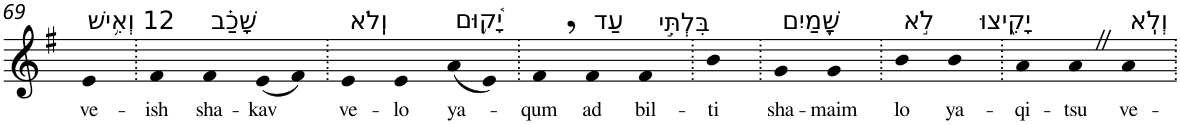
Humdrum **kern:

**kern	**text
*part1	*part1
*staff1	*staff1
*I"Piano	*
*I'Pno	*
!!LO:PB:g=z
*clefG2	*
*k[f#]	*
*G:	*
=69	=69
!LO:TX:a:t=12 וְאִ֥ישׁ	!
!	!LO:LY:b
4e	ve-
=70.	=70.
!	!LO:LY:b
4f#	-ish
!LO:TX:a:t=שָׁכַ֗ב	!
!	!LO:LY:b
4f#	sha-
!	!LO:LY:b
(8e	-kav
8f#)	.
=71.	=71.
!LO:TX:a:t=וְֽלֹא	!
!	!LO:LY:b
4e	ve-
!	!LO:LY:b
4e	-lo
!LO:TX:a:t=יָ֫ק֥וּם	!
!	!LO:LY:b
(8a	ya-
8e)	.
=72.	=72.
!	!LO:LY:b
4f#,	-qum
!LO:TX:a:t=עַד	!
!	!LO:LY:b
4f#	ad
!LO:TX:a:t=בִּלְתִּ֣י	!
!	!LO:LY:b
4f#	bil-
=73.	=73.
!	!LO:LY:b
4b	-ti
=74.	=74.
!LO:TX:a:t=שָׁ֭מַיִם	!
!	!LO:LY:b
4g	sha-
!	!LO:LY:b
4g	-maim
=75.	=75.
!LO:TX:a:t=לֹ֣א	!
!	!LO:LY:b
4b	lo
!LO:TX:a:t=יָקִ֑יצוּ	!
!	!LO:LY:b
4b	ya-
=76.	=76.
!	!LO:LY:b
4a	-qi-
!	!LO:LY:b
4aZ	-tsu
!LO:TX:a:t=וְלֹֽא	!
!	!LO:LY:b
4a	ve-
=.	=.
*-	*-
